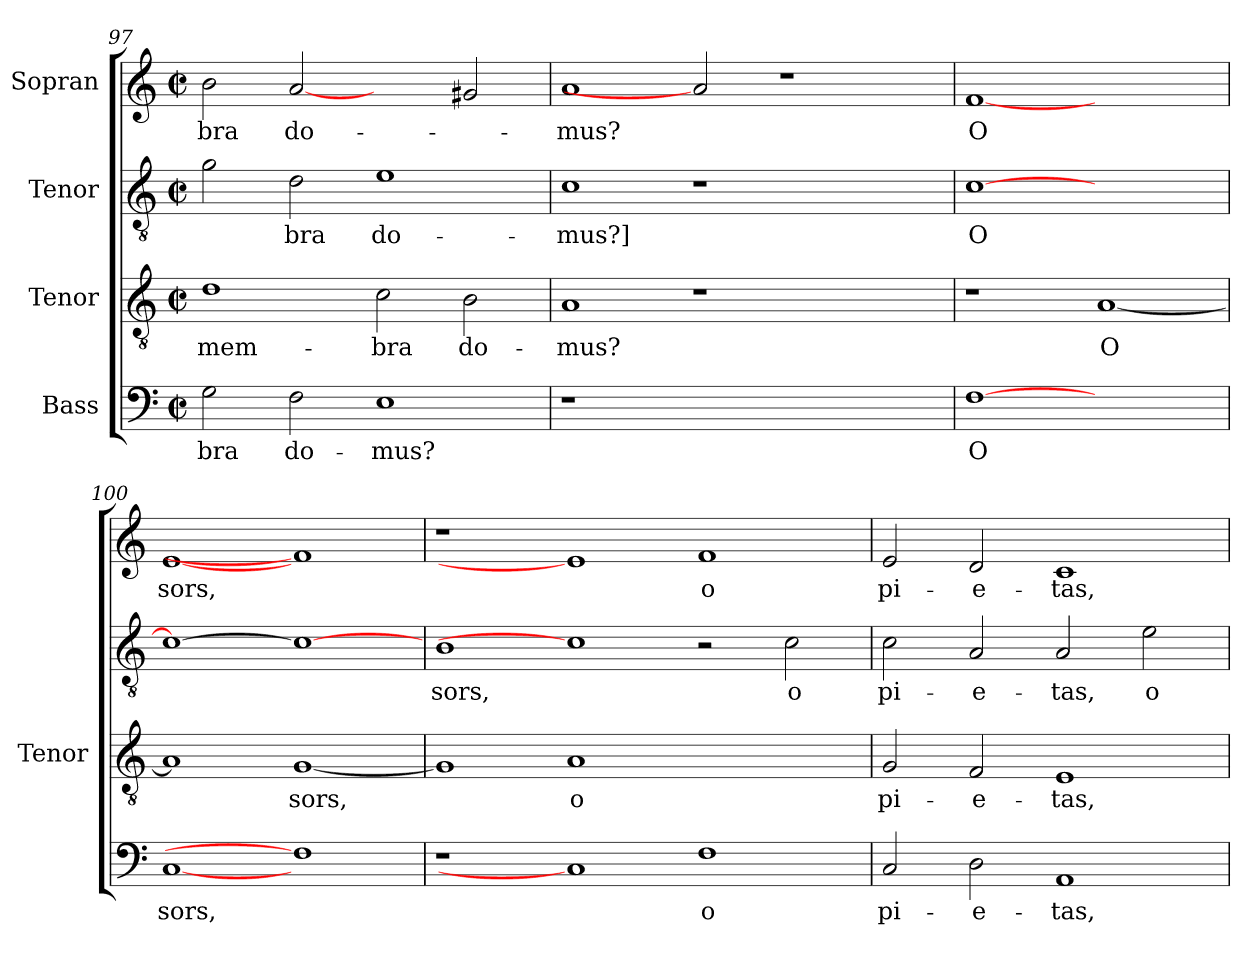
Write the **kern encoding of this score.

**kern	**text	**kern	**text	**kern	**text	**kern	**text
*part4	*part4	*part3	*part3	*part2	*part2	*part1	*part1
*staff4	*staff4	*staff3	*staff3	*staff2	*staff2	*staff1	*staff1
*I"Bass	*	*I"Tenor	*	*I"Tenor	*	*I"Sopran	*
*	*	*I'Tenor	*	*	*	*	*
*clefF4	*	*clefGv2	*	*clefGv2	*	*clefG2	*
*	*	*ITrd7c12	*	*ITrd7c12	*	*	*
*k[]	*	*k[]	*	*k[]	*	*k[]	*
*M2/2	*	*M2/2	*	*M2/2	*	*M2/2	*
*met(c|)	*	*met(c|)	*	*met(c|)	*	*met(c|)	*
=97	=97	=97	=97	=97	=97	=97	=97
!	!LO:LY:b:color=#000000	!	!	!	!	!	!
!	!	!	!LO:LY:b:color=#000000	!	!	!	!
!	!	!	!	!	!	!	!LO:LY:b:color=#000000
2Gi\	-bra	1Di	mem-	2Gi\	.	2bi\	-bra
!	!LO:LY:b:color=#000000	!	!	!	!	!	!
!	!	!	!	!	!LO:LY:b:color=#000000	!	!
!	!	!	!	!	!	!	!LO:LY:b:color=#000000
2Fi\	do-	.	.	2Di\	-bra	[2ai	do-
!	!LO:LY:b:color=#000000	!	!	!	!	!	!
!	!	!	!LO:LY:b:color=#000000	!	!	!	!
!	!	!	!	!	!LO:LY:b:color=#000000	!	!
1Ei	-mus?	2Ci\	-bra	1Ei	do-	2ryy	.
!	!	!	!LO:LY:b:color=#000000	!	!	!	!
.	.	2BBi\	do-	.	.	2g#Xi/	.
=98	=98	=98	=98	=98	=98	=98	=98
!LO:N:vis=1	!	!	!	!	!	!	!
!	!	!	!LO:LY:b:color=#000000	!	!	!	!
!	!	!	!	!	!LO:LY:b:color=#000000	!	!
!	!	!	!	!	!	!	!LO:LY:b:color=#000000
1r	.	1AAi	-mus?	1Ci	-mus?]	1ai	-mus?
1.ryy	.	1r	.	1r	.	2ai]	.
.	.	.	.	.	.	1r	.
.	.	2ryy	.	2ryy	.	.	.
!!LO:LB:g=z
=99	=99	=99	=99	=99	=99	=99	=99
!	!LO:LY:b:color=#000000	!	!	!	!	!	!
!	!	!	!	!	!LO:LY:b:color=#000000	!	!
!	!	!	!	!	!	!	!LO:LY:b:color=#000000
[1Fi	O	1r	.	[>1Ci	O	[1fi	O
!	!	!	!LO:LY:b:color=#000000	!	!	!	!
1ryy	.	[<1AAi	O	1ryy	.	1ryy	.
=100	=100	=100	=100	=100	=100	=100	=100
!	!LO:LY:b:color=#000000	!	!	!	!	!	!
!	!	!	!	!	!	!	!LO:LY:b:color=#000000
[1Ci	sors,	1AAi]	.	1Ci_>	.	[1ei	sors,
!	!	!	!LO:LY:b:color=#000000	!	!	!	!
1Fi]	.	[<1GGi	sors,	1Ci_	.	1fi]	.
=101	=101	=101	=101	=101	=101	=101	=101
!	!	!	!	!	!LO:LY:b:color=#000000	!	!
1r	.	1GGi]	.	1BBi	sors,	1r	.
!	!	!	!LO:LY:b:color=#000000	!	!	!	!
1Ci]	.	1AAi	o	1Ci]	.	1ei]	.
!	!LO:LY:b:color=#000000	!	!	!	!	!	!
!	!	!	!	!	!	!	!LO:LY:b:color=#000000
1Fi	o	1ryy	.	2r	.	1fi	o
!	!	!	!	!	!LO:LY:b:color=#000000	!	!
.	.	.	.	2Ci\	o	.	.
=102	=102	=102	=102	=102	=102	=102	=102
!	!LO:LY:b:color=#000000	!	!	!	!	!	!
!	!	!	!LO:LY:b:color=#000000	!	!	!	!
!	!	!	!	!	!LO:LY:b:color=#000000	!	!
!	!	!	!	!	!	!	!LO:LY:b:color=#000000
2Ci/	pi-	2GGi/	pi-	2Ci\	pi-	2ei/	pi-
!	!LO:LY:b:color=#000000	!	!	!	!	!	!
!	!	!	!LO:LY:b:color=#000000	!	!	!	!
!	!	!	!	!	!LO:LY:b:color=#000000	!	!
!	!	!	!	!	!	!	!LO:LY:b:color=#000000
2Di\	-e-	2FFi/	-e-	2AAi/	-e-	2di/	-e-
!	!LO:LY:b:color=#000000	!	!	!	!	!	!
!	!	!	!LO:LY:b:color=#000000	!	!	!	!
!	!	!	!	!	!LO:LY:b:color=#000000	!	!
!	!	!	!	!	!	!	!LO:LY:b:color=#000000
1AAi	-tas,	1EEi	-tas,	2AAi/	-tas,	1ci	-tas,
!	!	!	!	!	!LO:LY:b:color=#000000	!	!
.	.	.	.	2Ei\	o	.	.
=	=	=	=	=	=	=	=
*-	*-	*-	*-	*-	*-	*-	*-
